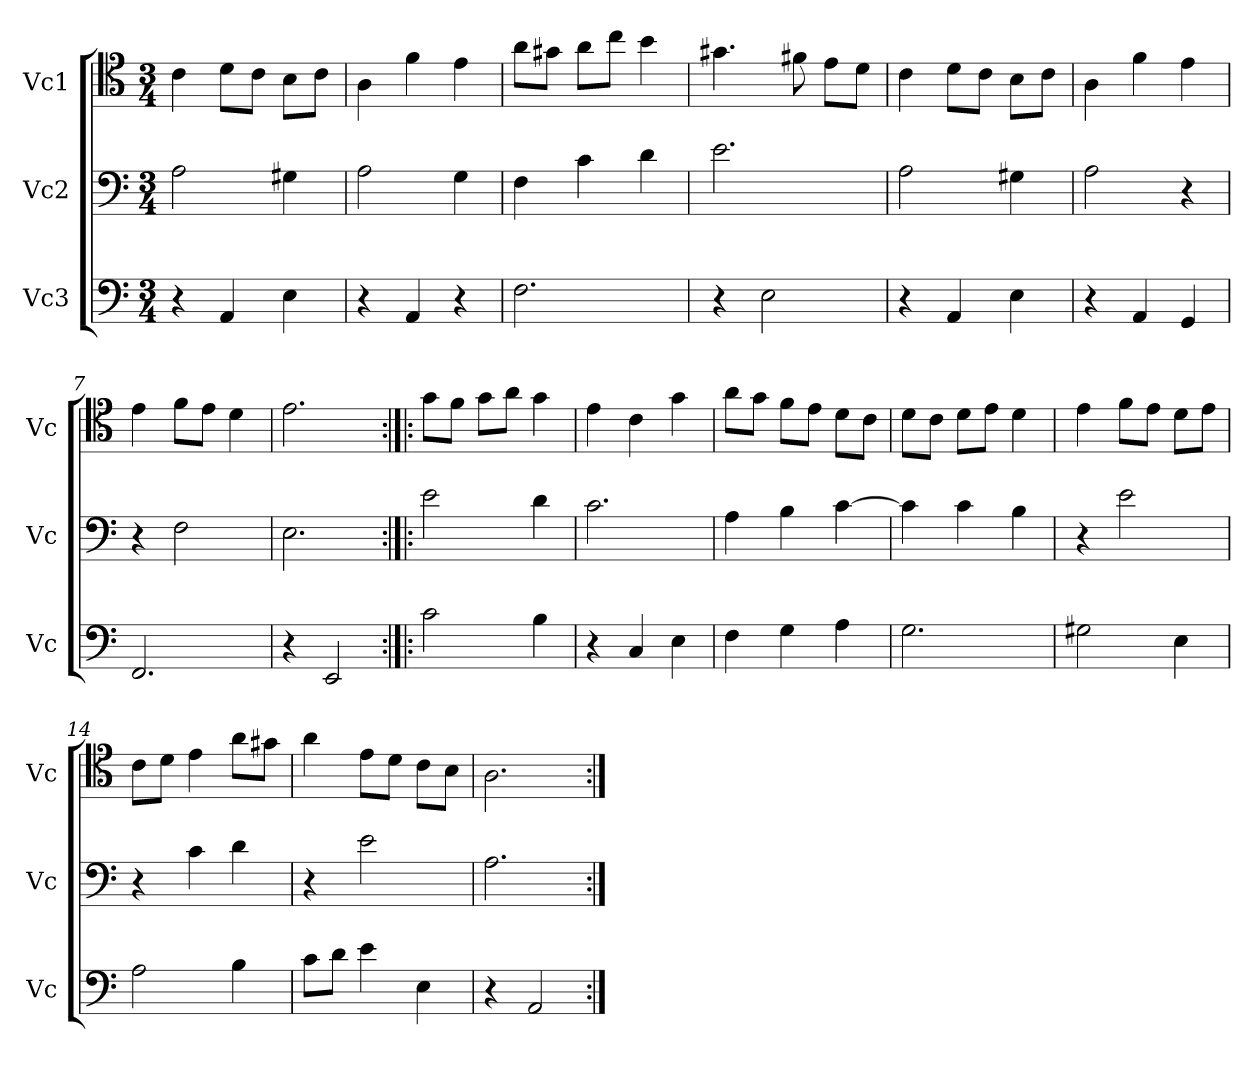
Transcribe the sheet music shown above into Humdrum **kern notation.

**kern	**kern	**kern
*part3	*part2	*part1
*staff3	*staff2	*staff1
*I"Vc3	*I"Vc2	*I"Vc1
*I'Vc	*I'Vc	*I'Vc
*clefF4	*clefF4	*clefC4
*k[]	*k[]	*k[]
*M3/4	*M3/4	*M3/4
=1	=1	=1
4r	2A\	4c\
4AA/	.	8d\L
.	.	8c\J
4E\	4G#X\	8B\L
.	.	8c\J
=2	=2	=2
4r	2A\	4A\
4AA/	.	4f\
4r	4G\	4e\
=3	=3	=3
2.F\	4F\	8a\L
.	.	8g#X\J
.	4c\	8a\L
.	.	8cc\J
.	4d\	4b\
=4	=4	=4
4r	2.e\	4.g#X\
2E\	.	.
.	.	8f#X\
.	.	8e\L
.	.	8d\J
=5	=5	=5
4r	2A\	4c\
4AA/	.	8d\L
.	.	8c\J
4E\	4G#X\	8B\L
.	.	8c\J
!!LO:LB:g=z
=6	=6	=6
4r	2A\	4A\
4AA/	.	4f\
4GG/	4r	4e\
=7	=7	=7
2.FF/	4r	4e\
.	2F\	8f\L
.	.	8e\J
.	.	4d\
=8	=8	=8
4r	2.E\	2.e\
2EE/	.	.
=9:|!|:	=9:|!|:	=9:|!|:
2c\	2e\	8g\L
.	.	8f\J
.	.	8g\L
.	.	8a\J
4B\	4d\	4g\
=10	=10	=10
4r	2.c\	4e\
4C/	.	4c\
4E\	.	4g\
=11	=11	=11
4F\	4A\	8a\L
.	.	8g\J
4G\	4B\	8f\L
.	.	8e\J
4A\	[4c\	8d\L
.	.	8c\J
!!LO:LB:g=z
=12	=12	=12
2.G\	4c\]	8d\L
.	.	8c\J
.	4c\	8d\L
.	.	8e\J
.	4B\	4d\
=13	=13	=13
2G#X\	4r	4e\
.	2e\	8f\L
.	.	8e\J
4E\	.	8d\L
.	.	8e\J
=14	=14	=14
2A\	4r	8c\L
.	.	8d\J
.	4c\	4e\
4B\	4d\	8a\L
.	.	8g#X\J
=15	=15	=15
8c\L	4r	4a\
8d\J	.	.
4e\	2e\	8e\L
.	.	8d\J
4E\	.	8c\L
.	.	8B\J
=16	=16	=16
4r	2.A\	2.A\
2AA/	.	.
=:|!	=:|!	=:|!
*-	*-	*-
